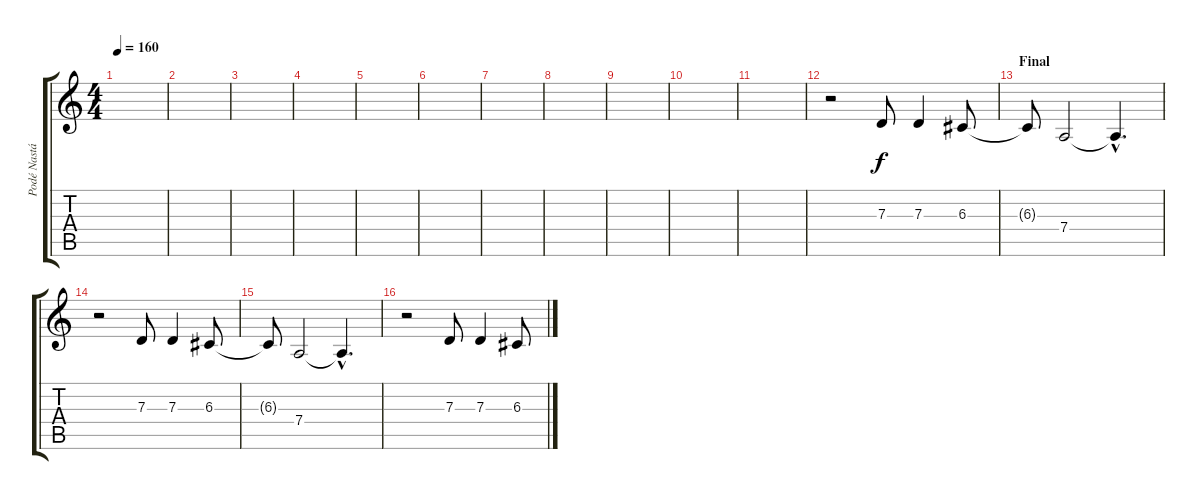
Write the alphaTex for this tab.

\track ("Podé Nastácia" "Podé Nastá") {instrument lead5charang}
\staff {score tabs}
\tuning (E4 B3 G3 D3 A2 E2) {hide}
\ts (4 4)
\tempo 160
\clef g2
\ks c
|
|
|
|
|
|
|
|
|
|
|
r.2 7.3.8 7.3.4 6.3.8 |
\section ("" "Final")
6.3{t}.8 7.4.2 7.4{hac t}.4{d} |
r.2 7.3.8 7.3.4 6.3.8 |
6.3{t}.8 7.4.2 7.4{hac t}.4{d} |
r.2 7.3.8 7.3.4 6.3.8
